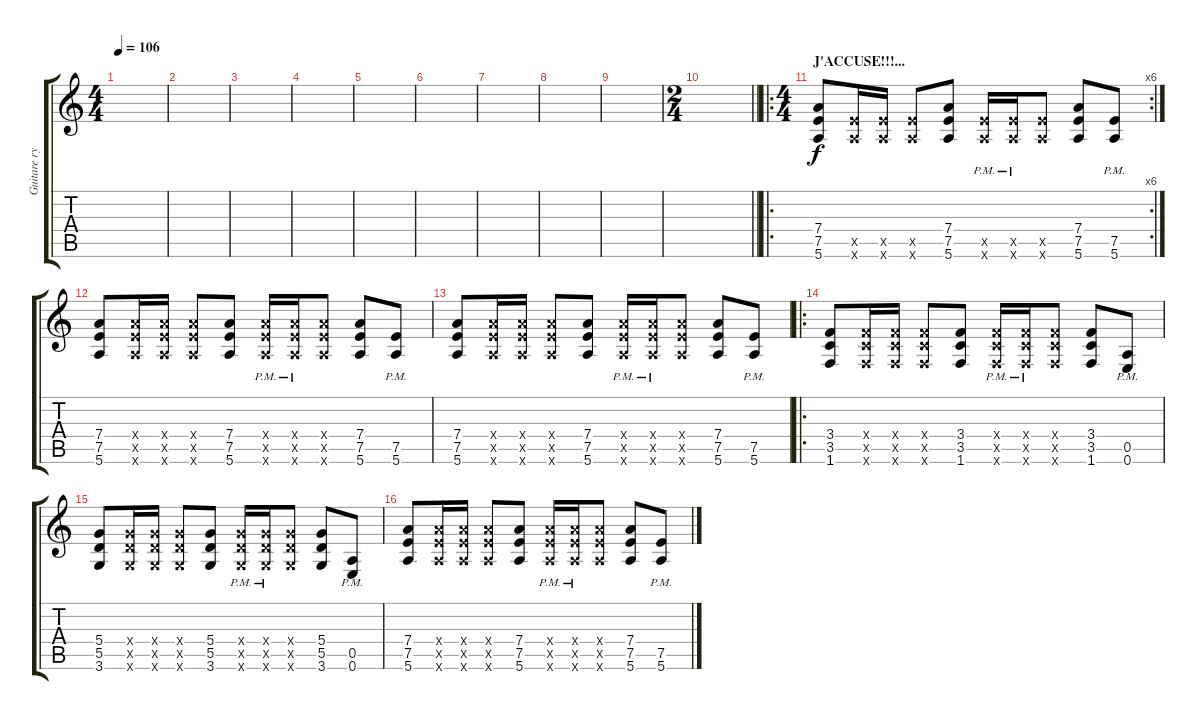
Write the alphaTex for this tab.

\track ("Guitare rythmique" "Guitare ry") {instrument overdrivenguitar}
\staff {score tabs}
\tuning (E4 B3 G3 D3 A2 E2) {hide}
\ts (4 4)
\tempo 106
\clef g2
\ks c
|
|
|
|
|
|
|
|
|
\ts (2 4)
\barLineRight lightlight
|
\ro
\rc 6
\ts (4 4)
\section ("" "J'ACCUSE!!!...")
(7.4 7.5 5.6).8 (7.5{x} 5.6{x}).16 (7.5{x} 5.6{x}).16 (7.5{x} 5.6{x}).8 (7.4 7.5 5.6).8 (7.5{pm x} 5.6{x}).16 (7.5{pm x} 5.6{x}).16 (7.5{x} 5.6{x}).8 (7.4 7.5 5.6).8 (7.5{pm} 5.6).8 |
(7.4 7.5 5.6).8 (7.4{x} 7.5{x} 5.6{x}).16 (7.4{x} 7.5{x} 5.6{x}).16 (7.4{x} 7.5{x} 5.6{x}).8 (7.4 7.5 5.6).8 (7.4{x} 7.5{pm x} 5.6{x}).16 (7.4{x} 7.5{pm x} 5.6{x}).16 (7.4{x} 7.5{x} 5.6{x}).8 (7.4 7.5 5.6).8 (7.5{pm} 5.6).8 |
(7.4 7.5 5.6).8 (7.4{x} 7.5{x} 5.6{x}).16 (7.4{x} 7.5{x} 5.6{x}).16 (7.4{x} 7.5{x} 5.6{x}).8 (7.4 7.5 5.6).8 (7.4{x} 7.5{pm x} 5.6{x}).16 (7.4{x} 7.5{pm x} 5.6{x}).16 (7.4{x} 7.5{x} 5.6{x}).8 (7.4 7.5 5.6).8 (7.5{pm} 5.6).8 |
\ro
(3.4 3.5 1.6).8 (3.4{x} 3.5{x} 1.6{x}).16 (3.4{x} 3.5{x} 1.6{x}).16 (3.4{x} 3.5{x} 1.6{x}).8 (3.4 3.5 1.6).8 (3.4{x} 3.5{pm x} 1.6{x}).16 (3.4{x} 3.5{pm x} 1.6{x}).16 (3.4{x} 3.5{x} 1.6{x}).8 (3.4 3.5 1.6).8 (0.5{pm} 0.6).8 |
(5.4 5.5 3.6).8 (5.4{x} 5.5{x} 3.6{x}).16 (5.4{x} 5.5{x} 3.6{x}).16 (5.4{x} 5.5{x} 3.6{x}).8 (5.4 5.5 3.6).8 (5.4{x} 5.5{pm x} 3.6{x}).16 (5.4{x} 5.5{pm x} 3.6{x}).16 (5.4{x} 5.5{x} 3.6{x}).8 (5.4 5.5 3.6).8 (0.5{pm} 0.6).8 |
(7.4 7.5 5.6).8 (7.4{x} 7.5{x} 5.6{x}).16 (7.4{x} 7.5{x} 5.6{x}).16 (7.4{x} 7.5{x} 5.6{x}).8 (7.4 7.5 5.6).8 (7.4{x} 7.5{pm x} 5.6{x}).16 (7.4{x} 7.5{pm x} 5.6{x}).16 (7.4{x} 7.5{x} 5.6{x}).8 (7.4 7.5 5.6).8 (7.5{pm} 5.6).8
